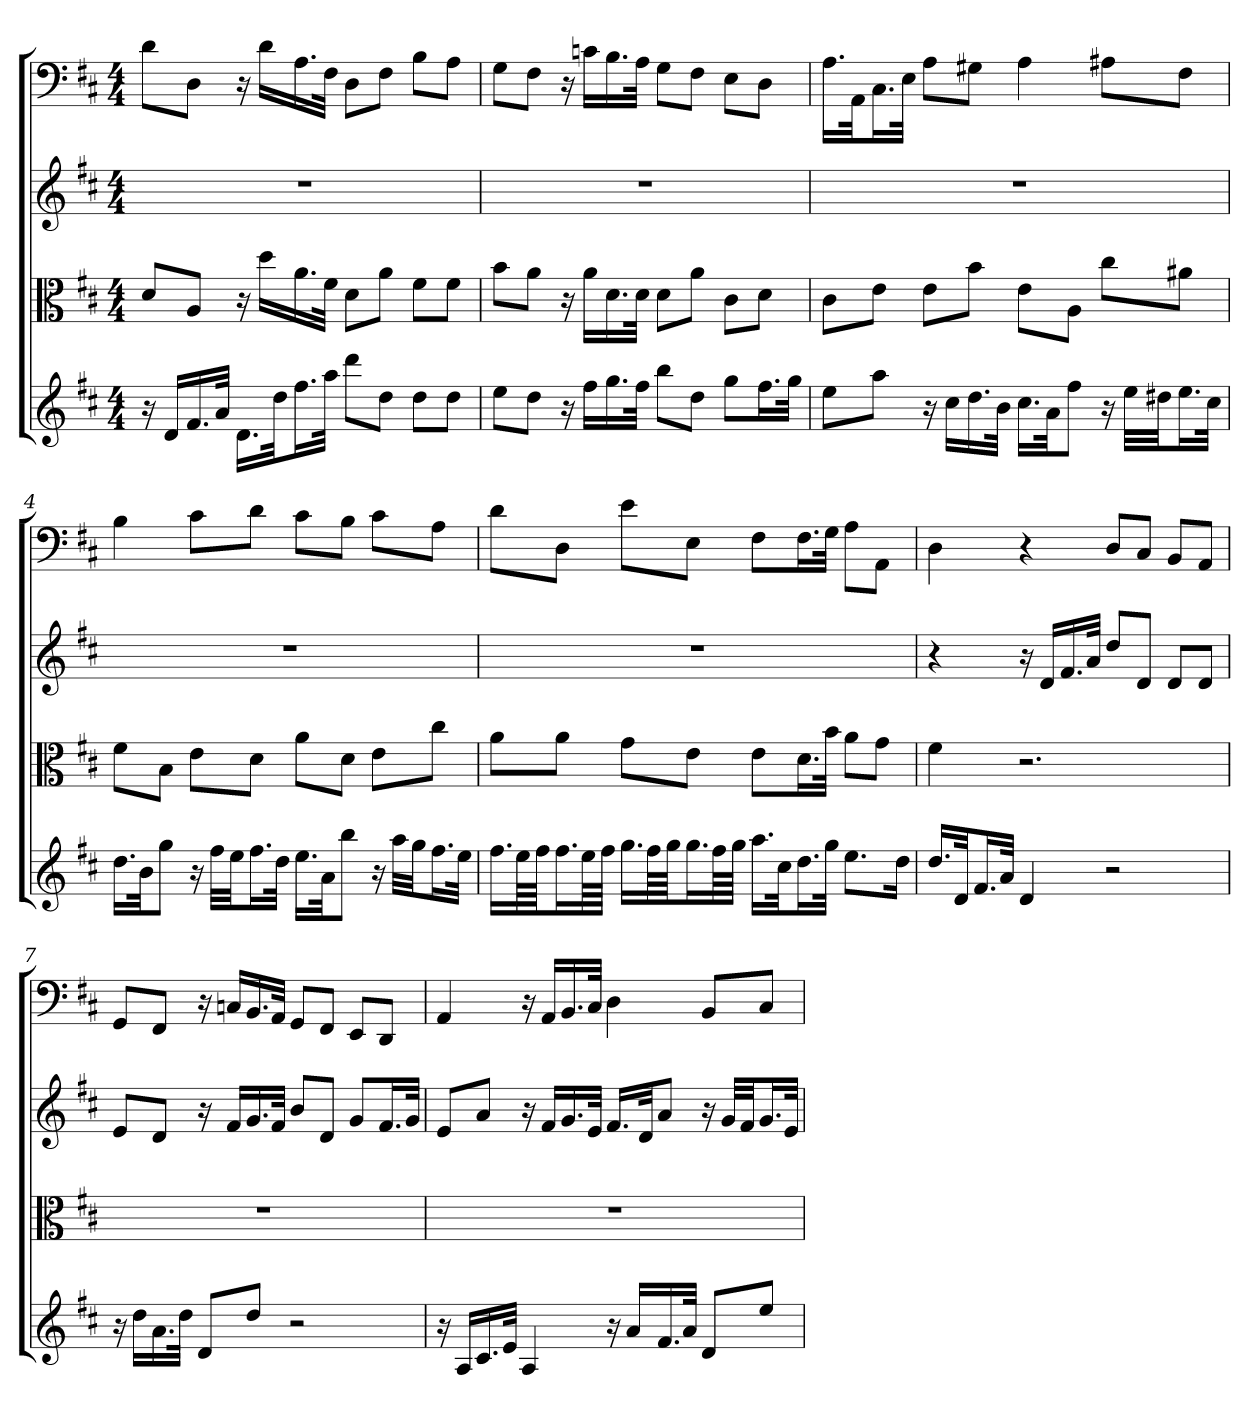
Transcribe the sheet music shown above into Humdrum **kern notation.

**kern	**kern	**kern	**kern
*part4	*part3	*part2	*part1
*staff4	*staff3	*staff2	*staff1
*	*clefC3	*	*clefF4
*k[f#c#]	*k[f#c#]	*k[f#c#]	*k[f#c#]
*D:	*D:	*D:	*D:
*M4/4	*M4/4	*M4/4	*M4/4
=1	=1	=1	=1
16r	8d/L	1r	8d\L
16dLL	.	.	.
16.f#	8A/J	.	8D\J
32aJJk	.	.	.
16.dLL	16r	.	16r
.	16dd\LL	.	16d\LL
32ddJk	.	.	.
16.ff#L	16.a\	.	16.A\
32aaJJk	32f#\JJk	.	32F#\JJk
8dddL	8d\L	.	8D\L
8ddJ	8a\J	.	8F#\J
8ddL	8f#\L	.	8B\L
8ddJ	8f#\J	.	8A\J
=2	=2	=2	=2
8eeL	8b\L	1r	8G\L
8ddJ	8a\J	.	8F#\J
16r	16r	.	16r
16ff#LL	16a\LL	.	16cn\LL
16.gg	16.d\	.	16.B\
32ff#JJk	32d\JJk	.	32A\JJk
8bbL	8d\L	.	8G\L
8ddJ	8a\J	.	8F#\J
8ggL	8c#\L	.	8E\L
16.ff#L	8d\J	.	8D\J
32ggJJk	.	.	.
=3	=3	=3	=3
8eeL	8c#\L	1r	16.A\LL
.	.	.	32AA\Jk
8aaJ	8e\J	.	16.C#\L
.	.	.	32E\JJk
16r	8e\L	.	8A\L
16cc#LL	.	.	.
16.dd	8b\J	.	8G#X\J
32bJJk	.	.	.
16.cc#LL	8e\L	.	4A
32aJk	.	.	.
8ff#J	8A\J	.	.
16r	8cc#\L	.	8A#X\L
32eeLLL	.	.	.
32dd#XJJ	.	.	.
16.eeL	8a#X\J	.	8F#\J
32cc#JJk	.	.	.
=4	=4	=4	=4
16.ddLL	8f#\L	1r	4B
32bJk	.	.	.
8ggJ	8B\J	.	.
16r	8e\L	.	8c#\L
32ff#LLL	.	.	.
32eeJJ	.	.	.
16.ff#L	8d\J	.	8d\J
32ddJJk	.	.	.
16.eeLL	8a\L	.	8c#\L
32aJk	.	.	.
8bbJ	8d\J	.	8B\J
16r	8e\L	.	8c#\L
32aaLLL	.	.	.
32ggJJ	.	.	.
16.ff#L	8cc#\J	.	8A\J
32eeJJk	.	.	.
=5	=5	=5	=5
16.ff#LL	8a\L	1r	8d\L
64eeLL	.	.	.
64ff#JJJ	.	.	.
16.ff#L	8a\J	.	8D\J
64eeLL	.	.	.
64ff#JJJJ	.	.	.
16.ggLL	8g\L	.	8e\L
64ff#LL	.	.	.
64ggJJJ	.	.	.
16.ggL	8e\J	.	8E\J
64ff#LL	.	.	.
64ggJJJJ	.	.	.
16.aaLL	8e\L	.	8F#\L
32cc#Jk	.	.	.
16.ddL	16.d\L	.	16.F#\L
32ggJJk	32b\JJk	.	32G\JJk
8.eeL	8a\L	.	8A\L
.	8g\J	.	8AA\J
16ddJk	.	.	.
=6	=6	=6	=6
16.ddLL	4f#	4r	4D
32dJk	.	.	.
16.f#L	.	.	.
32aJJk	.	.	.
4d	2.r	16r	4r
.	.	16dLL	.
.	.	16.f#	.
.	.	32aJJk	.
2r	.	8ddL	8D/L
.	.	8dJ	8C#/J
.	.	8dL	8BB/L
.	.	8dJ	8AA/J
=7	=7	=7	=7
16r	1r	8eL	8GG/L
16ddLL	.	.	.
16.a	.	8dJ	8FF#/J
32ddJJk	.	.	.
8dL	.	16r	16r
.	.	16f#LL	16Cn/LL
8ddJ	.	16.g	16.BB/
.	.	32f#JJk	32AA/JJk
2r	.	8bL	8GG/L
.	.	8dJ	8FF#/J
.	.	8gL	8EE/L
.	.	16.f#L	8DD/J
.	.	32gJJk	.
=8	=8	=8	=8
16r	1r	8eL	4AA
16ALL	.	.	.
16.c#	.	8aJ	.
32eJJk	.	.	.
4A	.	16r	16r
.	.	16f#LL	16AA/LL
.	.	16.g	16.BB/
.	.	32eJJk	32C#/JJk
16r	.	16.f#LL	4D
16aLL	.	.	.
.	.	32dJk	.
16.f#	.	8aJ	.
32aJJk	.	.	.
8dL	.	16r	8BB/L
.	.	32gLLL	.
.	.	32f#JJ	.
8eeJ	.	16.gL	8C#/J
.	.	32eJJk	.
=	=	=	=
*-	*-	*-	*-
